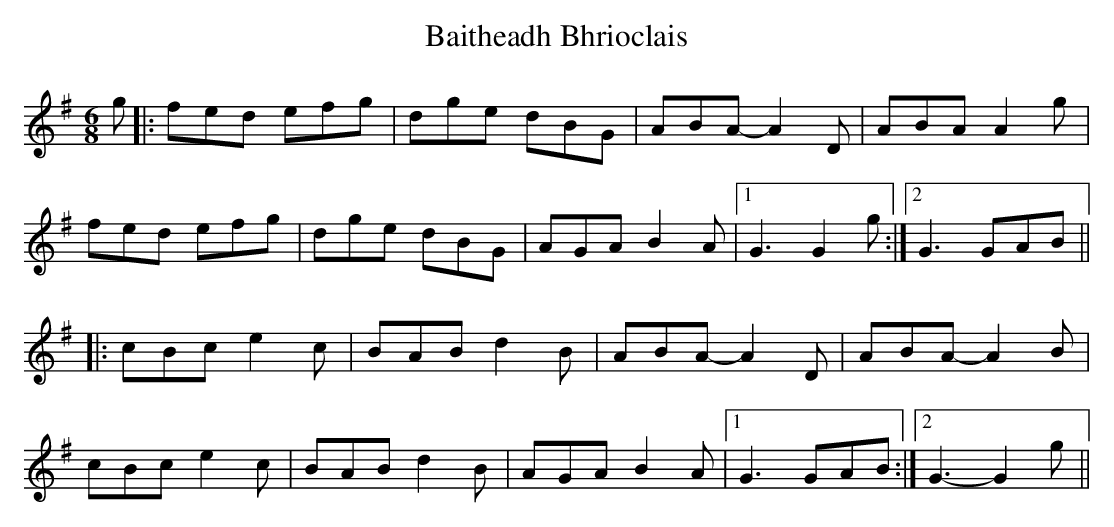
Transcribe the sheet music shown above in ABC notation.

X:1
T: Baitheadh Bhrioclais
M: 6/8
L: 1/8
K: Gmaj
g|:fed efg|dge dBG|ABA- A2D|ABA A2g|
fed efg|dge dBG|AGA B2A|1 G3 G2 g:|2 G3 GAB||
|:cBc e2c|BAB d2B|ABA- A2 D|ABA- A2 B|
cBc e2c|BAB d2B|AGA B2A|1 G3 GAB:|2 G3- G2 g||
